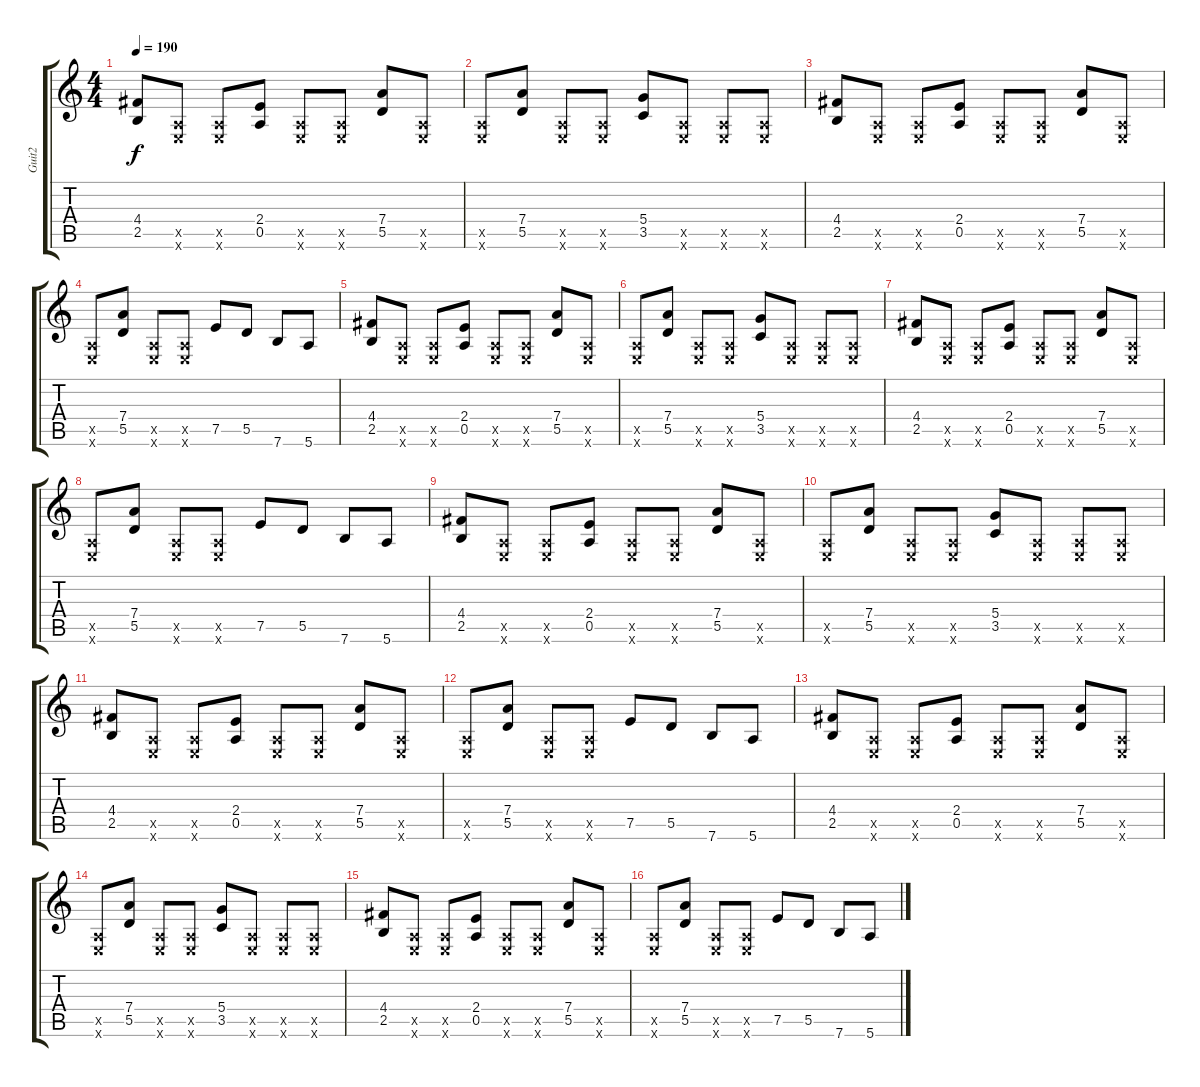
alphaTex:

\track ("Guit2" "Guit2") {instrument distortionguitar}
\staff {score tabs}
\tuning (E4 B3 G3 D3 A2 E2) {hide}
\ts (4 4)
\tempo 190
\clef g2
\ks c
(4.4 2.5).8{dy f} (0.5{x} 0.6{x}).8 (0.5{x} 0.6{x}).8 (2.4 0.5).8 (0.5{x} 0.6{x}).8 (0.5{x} 0.6{x}).8 (7.4 5.5).8 (0.5{x} 0.6{x}).8 |
(0.5{x} 0.6{x}).8 (7.4 5.5).8 (0.5{x} 0.6{x}).8 (0.5{x} 0.6{x}).8 (5.4 3.5).8 (0.5{x} 0.6{x}).8 (0.5{x} 0.6{x}).8 (0.5{x} 0.6{x}).8 |
(4.4 2.5).8 (0.5{x} 0.6{x}).8 (0.5{x} 0.6{x}).8 (2.4 0.5).8 (0.5{x} 0.6{x}).8 (0.5{x} 0.6{x}).8 (7.4 5.5).8 (0.5{x} 0.6{x}).8 |
(0.5{x} 0.6{x}).8 (7.4 5.5).8 (0.5{x} 0.6{x}).8 (0.5{x} 0.6{x}).8 7.5.8 5.5.8 7.6.8 5.6.8 |
(4.4 2.5).8 (0.5{x} 0.6{x}).8 (0.5{x} 0.6{x}).8 (2.4 0.5).8 (0.5{x} 0.6{x}).8 (0.5{x} 0.6{x}).8 (7.4 5.5).8 (0.5{x} 0.6{x}).8 |
(0.5{x} 0.6{x}).8 (7.4 5.5).8 (0.5{x} 0.6{x}).8 (0.5{x} 0.6{x}).8 (5.4 3.5).8 (0.5{x} 0.6{x}).8 (0.5{x} 0.6{x}).8 (0.5{x} 0.6{x}).8 |
(4.4 2.5).8 (0.5{x} 0.6{x}).8 (0.5{x} 0.6{x}).8 (2.4 0.5).8 (0.5{x} 0.6{x}).8 (0.5{x} 0.6{x}).8 (7.4 5.5).8 (0.5{x} 0.6{x}).8 |
(0.5{x} 0.6{x}).8 (7.4 5.5).8 (0.5{x} 0.6{x}).8 (0.5{x} 0.6{x}).8 7.5.8 5.5.8 7.6.8 5.6.8 |
(4.4 2.5).8 (0.5{x} 0.6{x}).8 (0.5{x} 0.6{x}).8 (2.4 0.5).8 (0.5{x} 0.6{x}).8 (0.5{x} 0.6{x}).8 (7.4 5.5).8 (0.5{x} 0.6{x}).8 |
(0.5{x} 0.6{x}).8 (7.4 5.5).8 (0.5{x} 0.6{x}).8 (0.5{x} 0.6{x}).8 (5.4 3.5).8 (0.5{x} 0.6{x}).8 (0.5{x} 0.6{x}).8 (0.5{x} 0.6{x}).8 |
(4.4 2.5).8 (0.5{x} 0.6{x}).8 (0.5{x} 0.6{x}).8 (2.4 0.5).8 (0.5{x} 0.6{x}).8 (0.5{x} 0.6{x}).8 (7.4 5.5).8 (0.5{x} 0.6{x}).8 |
(0.5{x} 0.6{x}).8 (7.4 5.5).8 (0.5{x} 0.6{x}).8 (0.5{x} 0.6{x}).8 7.5.8 5.5.8 7.6.8 5.6.8 |
(4.4 2.5).8 (0.5{x} 0.6{x}).8 (0.5{x} 0.6{x}).8 (2.4 0.5).8 (0.5{x} 0.6{x}).8 (0.5{x} 0.6{x}).8 (7.4 5.5).8 (0.5{x} 0.6{x}).8 |
(0.5{x} 0.6{x}).8 (7.4 5.5).8 (0.5{x} 0.6{x}).8 (0.5{x} 0.6{x}).8 (5.4 3.5).8 (0.5{x} 0.6{x}).8 (0.5{x} 0.6{x}).8 (0.5{x} 0.6{x}).8 |
(4.4 2.5).8 (0.5{x} 0.6{x}).8 (0.5{x} 0.6{x}).8 (2.4 0.5).8 (0.5{x} 0.6{x}).8 (0.5{x} 0.6{x}).8 (7.4 5.5).8 (0.5{x} 0.6{x}).8 |
(0.5{x} 0.6{x}).8 (7.4 5.5).8 (0.5{x} 0.6{x}).8 (0.5{x} 0.6{x}).8 7.5.8 5.5.8 7.6.8 5.6.8
